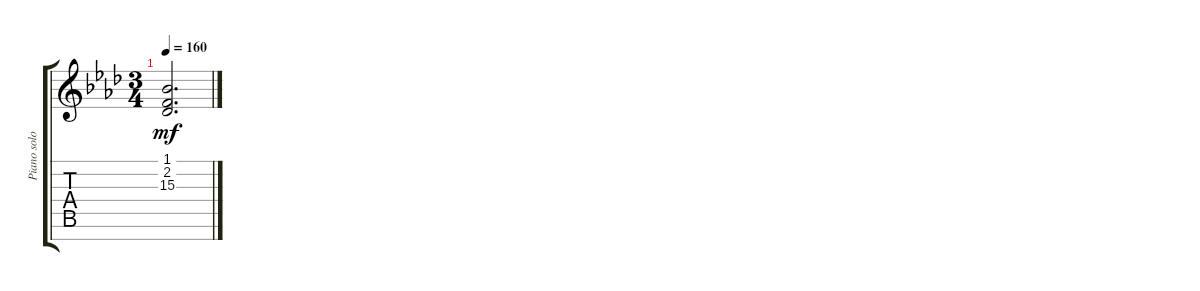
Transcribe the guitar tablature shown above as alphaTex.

\track ("Piano solo" "Piano solo") {instrument acousticgrandpiano}
\staff {score tabs}
\tuning (E4 B3 G3 D3 A2 E2 B1) {hide}
\ts (3 4)
\tempo 160
\clef g2
\ks ab
(1.1 2.2 15.3).2{d dy mf}
